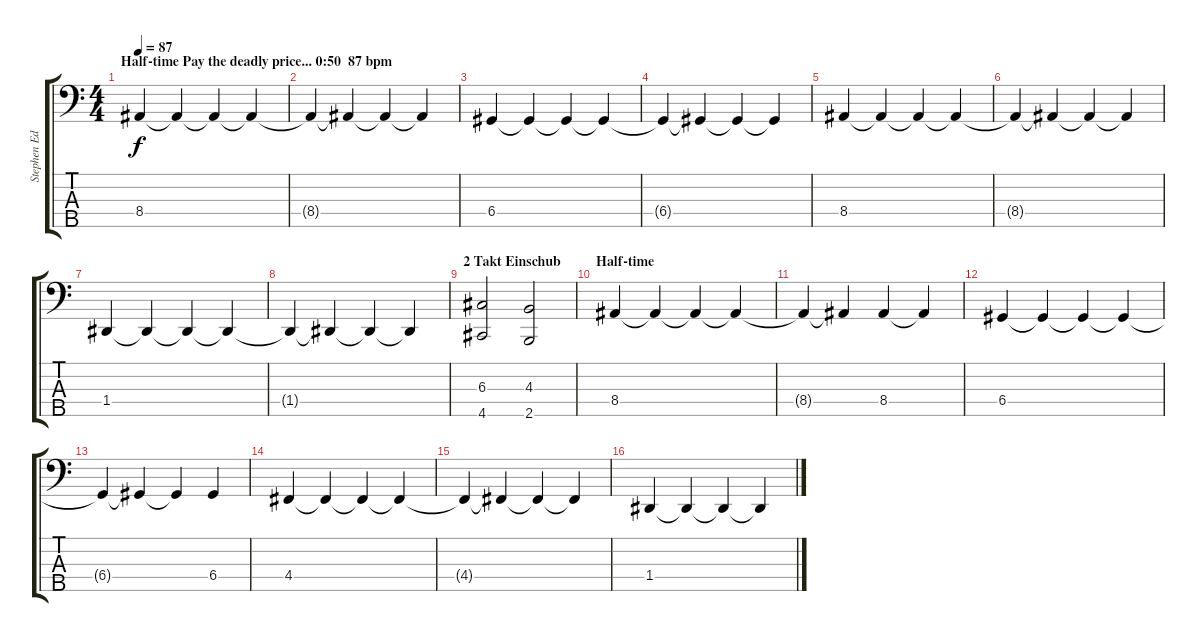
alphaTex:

\track ("Stephen Edmondson" "Stephen Ed") {instrument electricbasspick}
\staff {score tabs}
\tuning (F2 C2 G1 D1 A0) {hide}
\ts (4 4)
\section ("" "Half-time Pay the deadly price... 0:50  87 bpm")
\tempo 87
\clef f4
\ks c
8.4.4{dy f} 8.4{t}.4 8.4{t}.4 8.4{t}.4 |
8.4{t}.4 8.4{t}.4 8.4{t}.4 8.4{t}.4 |
6.4.4 6.4{t}.4 6.4{t}.4 6.4{t}.4 |
6.4{t}.4 6.4{t}.4 6.4{t}.4 6.4{t}.4 |
8.4.4 8.4{t}.4 8.4{t}.4 8.4{t}.4 |
8.4{t}.4 8.4{t}.4 8.4{t}.4 8.4{t}.4 |
1.4.4 1.4{t}.4 1.4{t}.4 1.4{t}.4 |
1.4{t}.4 1.4{t}.4 1.4{t}.4 1.4{t}.4 |
\section ("" "2 Takt Einschub")
(6.3 4.5).2 (4.3 2.5).2 |
\section ("" "Half-time")
8.4.4 8.4{t}.4 8.4{t}.4 8.4{t}.4 |
8.4{t}.4 8.4{t}.4 8.4.4 8.4{t}.4 |
6.4.4 6.4{t}.4 6.4{t}.4 6.4{t}.4 |
6.4{t}.4 6.4{t}.4 6.4{t}.4 6.4.4 |
4.4.4 4.4{t}.4 4.4{t}.4 4.4{t}.4 |
4.4{t}.4 4.4{t}.4 4.4{t}.4 4.4{t}.4 |
1.4.4 1.4{t}.4 1.4{t}.4 1.4{t}.4
